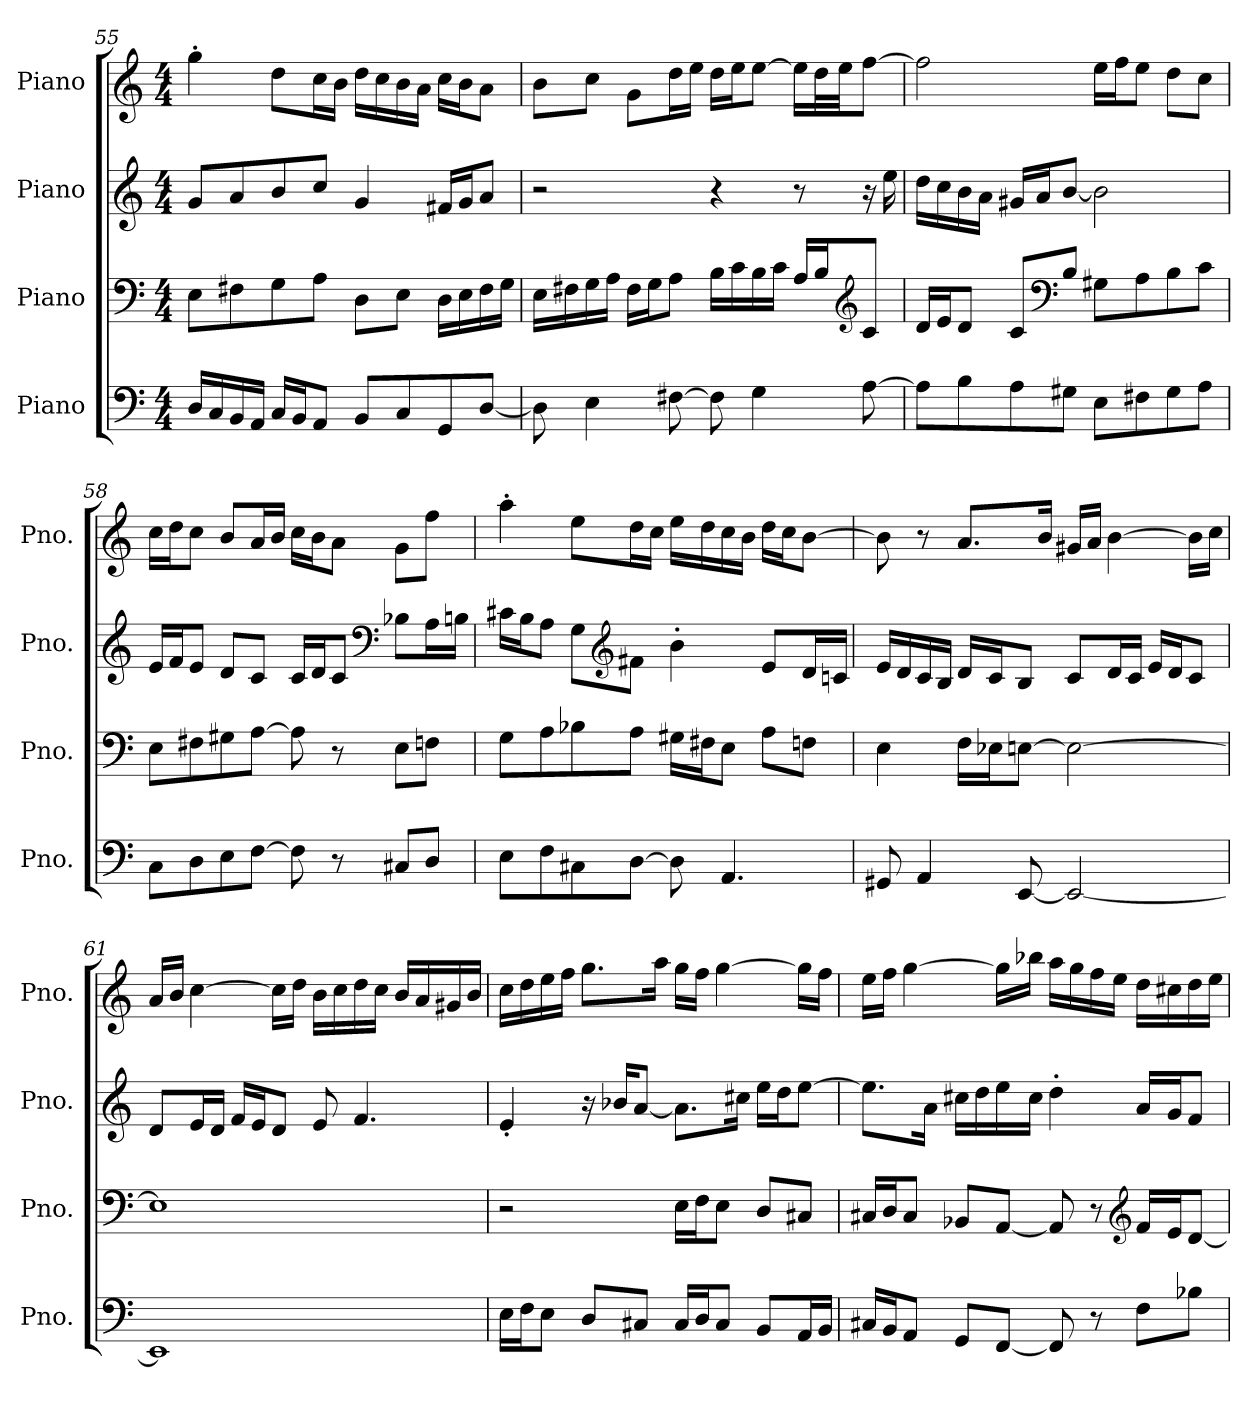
**kern	**kern	**kern	**kern
*part4	*part3	*part2	*part1
*staff4	*staff3	*staff2	*staff1
*I"Piano	*I"Piano	*I"Piano	*I"Piano
*I'Pno.	*I'Pno.	*I'Pno.	*I'Pno.
!!LO:LB:g=z
*clefF4	*clefF4	*clefG2	*clefG2
*k[]	*k[]	*k[]	*k[]
*M4/4	*M4/4	*M4/4	*M4/4
=55	=55	=55	=55
16Di/LL	8Ej\L	8gZ/L	4gg'V\
16Ci/	.	.	.
16BBi/	8F#Xj\	8aZ/	.
16AAi/JJ	.	.	.
16Ci/LL	8Gj\	8bZ/	8ddV\L
16BBi/J	.	.	.
8AAi/J	8Aj\J	8ccZ/J	16ccV\L
.	.	.	16bV\JJ
8BBi/L	8Dj\L	4gZ/	16ddV\LL
.	.	.	16ccV\
8Ci/	8Ej\J	.	16bV\
.	.	.	16aV\JJ
8GGi/	16Dj\LL	16f#XZ/LL	16ccV\LL
.	16Ej\	16gZ/J	16bV\J
[8Di/J	16F#j\	8aZ/J	8aV\J
.	16Gj\JJ	.	.
=56	=56	=56	=56
8Di\]	16Ej\LL	2r	8bV\L
.	16F#Xj\	.	.
4Ei\	16Gj\	.	8ccV\J
.	16Aj\JJ	.	.
.	16F#j\LL	.	8gV\L
.	16Gj\J	.	.
[8F#Xi\	8Aj\J	.	16ddV\L
.	.	.	16eeV\JJ
8F#i\]	16Bj\LL	4r	16ddV\LL
.	16cj\	.	16eeV\J
4Gi\	16Bj\	.	[8eeV\J
.	16cj\JJ	.	.
.	16Aj/LL	8r	16eeV\LL]
.	16Bj/J	.	32ddV\L
.	.	.	32eeV\JJ
*	*clefG2	*	*
[8Ai\	8cj/J	16r	[8ffV\J
.	.	16eeZ\	.
!!LO:LB:g=z
=57	=57	=57	=57
8Ai\L]	16dj/LL	16ddZ\LL	2ffV\]
.	16ej/J	16ccZ\	.
8Bi\	8dj/J	16bZ\	.
.	.	16aZ\JJ	.
8Ai\	8cj/L	16g#XZ/LL	.
.	.	16aZ/J	.
*	*clefF4	*	*
8G#Xi\J	8Bj/J	[8bZ/J	.
8Ei\L	8G#Xj\L	2bZ\]	16eeV\LL
.	.	.	16ffV\J
8F#Xi\	8Aj\	.	8eeV\J
8G#i\	8Bj\	.	8ddV\L
8Ai\J	8cj\J	.	8ccV\J
=58	=58	=58	=58
8Ci\L	8Ej\L	16eZ/LL	16ccV\LL
.	.	16fZ/J	16ddV\J
8Di\	8F#Xj\	8eZ/J	8ccV\J
8Ei\	8G#Xj\	8dZ/L	8bV/L
[8Fi\J	[8Aj\J	8cZ/J	16aV/L
.	.	.	16bV/JJ
8Fi\]	8Aj\]	16cZ/LL	16ccV\LL
.	.	16dZ/J	16bV\J
8r	8r	8cZ/J	8aV\J
*	*	*clefF4	*
8C#Xi/L	8Ej\L	8B-XZ\L	8gV\L
8Di/J	8Fnj\J	16AZ\L	8ffV\J
.	.	16BnZ\JJ	.
!!LO:PB:g=z
=59	=59	=59	=59
8Ei\L	8Gj\L	16c#XZ\LL	4aa'V\
.	.	16BZ\J	.
8Fi\	8Aj\	8AZ\J	.
8C#Xi\	8B-Xj\	8GZ\L	8eeV\L
*	*	*clefG2	*
[8Di\J	8Aj\J	8f#XZ\J	16ddV\L
.	.	.	16ccV\JJ
8Di\]	16G#Xj\LL	4b'Z\	16eeV\LL
.	16F#Xj\J	.	16ddV\
4.AAi/	8Ej\J	.	16ccV\
.	.	.	16bV\JJ
.	8Aj\L	8eZ/L	16ddV\LL
.	.	.	16ccV\J
.	8Fnj\J	16dZ/L	[8bV\J
.	.	16cnZ/JJ	.
=60	=60	=60	=60
8GG#Xi/	4Ej\	16eZ/LL	8bV\]
.	.	16dZ/	.
4AAi/	.	16cZ/	8r
.	.	16BZ/JJ	.
.	16Fj\LL	16dZ/LL	8.aV/L
.	16E-Xj\J	16cZ/J	.
[8EEi/	[8Enj\J	8BZ/J	.
.	.	.	16bV/Jk
2EEi/_	2Ej\_	8cZ/L	16g#XV/LL
.	.	.	16aV/JJ
.	.	16dZ/L	[4bV\
.	.	16cZ/JJ	.
.	.	16eZ/LL	.
.	.	16dZ/J	.
.	.	8cZ/J	16bV\LL]
.	.	.	16ccV\JJ
!!LO:LB:g=z
=61	=61	=61	=61
1EEi]	1Ej]	8dZ/L	16aV/LL
.	.	.	16bV/JJ
.	.	16eZ/L	[4ccV\
.	.	16dZ/JJ	.
.	.	16fZ/LL	.
.	.	16eZ/J	.
.	.	8dZ/J	16ccV\LL]
.	.	.	16ddV\JJ
.	.	8eZ/	16bV\LL
.	.	.	16ccV\
.	.	4.fZ/	16ddV\
.	.	.	16ccV\JJ
.	.	.	16bV/LL
.	.	.	16aV/
.	.	.	16g#XV/
.	.	.	16bV/JJ
=62	=62	=62	=62
16Ei\LL	2r	4e'Z/	16ccV\LL
16Fi\J	.	.	16ddV\
8Ei\J	.	.	16eeV\
.	.	.	16ffV\JJ
8Di/L	.	16r	8.ggV\L
.	.	16b-XZ/KL	.
8C#Xi/J	.	[8aZ/J	.
.	.	.	16aaV\Jk
16C#i/LL	16Ej\LL	8.aZ\L]	16ggV\LL
16Di/J	16Fj\J	.	16ffV\JJ
8C#i/J	8Ej\J	.	[4ggV\
.	.	16cc#XZ\Jk	.
8BBi/L	8Dj/L	16eeZ\LL	.
.	.	16ddZ\J	.
16AAi/L	8C#Xj/J	[8eeZ\J	16ggV\LL]
16BBi/JJ	.	.	16ffV\JJ
!!LO:LB:g=z
=63	=63	=63	=63
16C#Xi/LL	16C#Xj/LL	8.eeZ\L]	16eeV\LL
16BBi/J	16Dj/J	.	16ffV\JJ
8AAi/J	8C#j/J	.	[4ggV\
.	.	16aZ\Jk	.
8GGi/L	8BB-Xj/L	16cc#XZ\LL	.
.	.	16ddZ\	.
[8FFi/J	[8AAj/J	16eeZ\	16ggV\LL]
.	.	16cc#Z\JJ	16bb-XV\JJ
8FFi/]	8AAj/]	4dd'Z\	16aaV\LL
.	.	.	16ggV\
8r	8r	.	16ffV\
.	.	.	16eeV\JJ
*	*clefG2	*	*
8Fi\L	16fj/LL	16aZ/LL	16ddV\LL
.	16ej/J	16gZ/J	16cc#XV\
8B-Xi\J	[8dj/J	8fZ/J	16ddV\
.	.	.	16eeV\JJ
=	=	=	=
*-	*-	*-	*-
